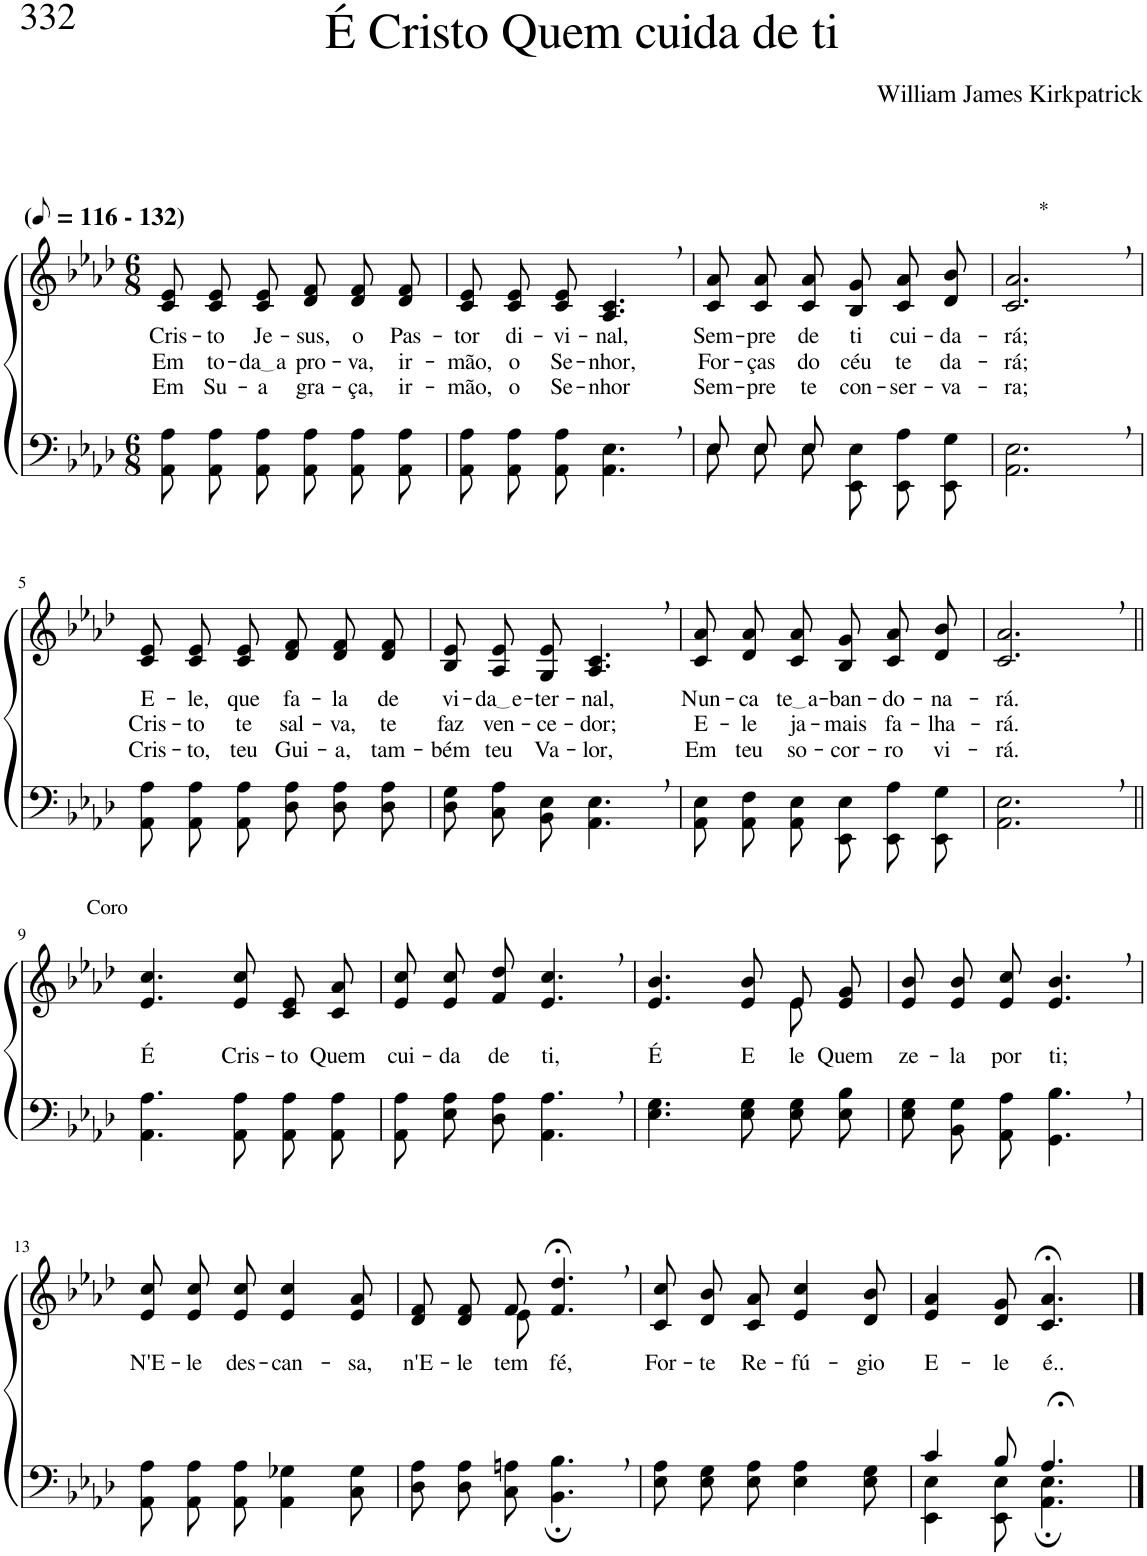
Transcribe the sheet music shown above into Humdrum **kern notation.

**kern	**kern	**text	**text	**text
*part2	*part1	*part1	*part1	*part1
*staff2	*staff1	*staff1	*staff1	*staff1
*I"Parte III e IV	*I"Parte I e II	*	*	*
*clefF4	*clefG2	*	*	*
*Trd-1c-2	*Trd-1c-2	*	*	*
*k[b-e-a-d-]	*k[b-e-a-d-]	*	*	*
*M6/8	*M6/8	*	*	*
*MM58	*MM58	*	*	*
=1	=1	=1	=1	=1
!	!LO:TX:a:B:t=(	!	!	!
!	!LO:TX:a:B:t=- 132)	!	!	!
!	!	!LO:LY:b	!LO:LY:b	!LO:LY:b
8AA-\ 8A-\L	8c/ 8e-/L	Cris-	Em	Em
!	!	!LO:LY:b	!LO:LY:b	!LO:LY:b
8AA-\ 8A-\	8c/ 8e-/	-to	to-	Su-
!	!	!LO:LY:b	!LO:LY:b	!LO:LY:b
8AA-\ 8A-\J	8c/ 8e-/J	Je-	da a	-a
!	!	!LO:LY:b	!LO:LY:b	!LO:LY:b
8AA-\ 8A-\L	8d-/ 8f/L	-sus,	pro-	gra-
!	!	!LO:LY:b	!LO:LY:b	!LO:LY:b
8AA-\ 8A-\	8d-/ 8f/	o	-va,	-ça,
!	!	!LO:LY:b	!LO:LY:b	!LO:LY:b
8AA-\ 8A-\J	8d-/ 8f/J	Pas-	ir-	ir-
=2	=2	=2	=2	=2
!	!	!LO:LY:b	!LO:LY:b	!LO:LY:b
8AA-\ 8A-\L	8c/ 8e-/L	-tor	-mão,	-mão,
!	!	!LO:LY:b	!LO:LY:b	!LO:LY:b
8AA-\ 8A-\	8c/ 8e-/	di-	o	o
!	!	!LO:LY:b	!LO:LY:b	!LO:LY:b
8AA-\ 8A-\J	8c/ 8e-/J	-vi-	Se-	Se-
!	!	!LO:LY:b	!LO:LY:b	!LO:LY:b
4.AA-\, 4.E-\,	4.A-/, 4.c/,	-nal,	-nhor,	-nhor
=3	=3	=3	=3	=3
*^	*	*	*	*
!	!	!	!LO:LY:b	!LO:LY:b	!LO:LY:b
8E-/L	8E-\L	8c/ 8a-/L	Sem-	For-	Sem-
!	!	!	!LO:LY:b	!LO:LY:b	!LO:LY:b
8E-/	8E-\	8c/ 8a-/	-pre	-ças	-pre
!	!	!	!LO:LY:b	!LO:LY:b	!LO:LY:b
8E-/J	8E-\J	8c/ 8a-/J	de	do	te
!	!	!	!LO:LY:b	!LO:LY:b	!LO:LY:b
4.ryy	8EE-/ 8E-/L	8B-/ 8g/L	ti	céu	con-
!	!	!	!LO:LY:b	!LO:LY:b	!LO:LY:b
.	8EE-/ 8A-/	8c/ 8a-/	cui-	te	-ser-
!	!	!	!LO:LY:b	!LO:LY:b	!LO:LY:b
.	8EE-/ 8G/J	8d-/ 8b-/J	-da-	da-	-va-
=4	=4	=4	=4	=4	=4
!	!	!LO:TX:a:t=*	!	!	!
!	!	!	!LO:LY:b	!LO:LY:b	!LO:LY:b
*v	*v	*	*	*	*
2.AA-\, 2.E-\,	2.c/, 2.a-/,	-rá;	-rá;	-ra;
!!LO:LB:g=z
=5	=5	=5	=5	=5
!	!	!LO:LY:b	!LO:LY:b	!LO:LY:b
8AA-\ 8A-\L	8c/ 8e-/L	E-	Cris-	Cris-
!	!	!LO:LY:b	!LO:LY:b	!LO:LY:b
8AA-\ 8A-\	8c/ 8e-/	-le,	-to	-to,
!	!	!LO:LY:b	!LO:LY:b	!LO:LY:b
8AA-\ 8A-\J	8c/ 8e-/J	que	te	teu
!	!	!LO:LY:b	!LO:LY:b	!LO:LY:b
8D-\ 8A-\L	8d-/ 8f/L	fa-	sal-	Gui-
!	!	!LO:LY:b	!LO:LY:b	!LO:LY:b
8D-\ 8A-\	8d-/ 8f/	-la	-va,	-a,
!	!	!LO:LY:b	!LO:LY:b	!LO:LY:b
8D-\ 8A-\J	8d-/ 8f/J	de	te	tam-
=6	=6	=6	=6	=6
!	!	!LO:LY:b	!LO:LY:b	!LO:LY:b
8D-\ 8G\L	8B-/ 8e-/L	vi-	faz	-bém
!	!	!LO:LY:b	!LO:LY:b	!LO:LY:b
8C\ 8A-\	8A-/ 8e-/	da e	ven-	teu
!	!	!LO:LY:b	!LO:LY:b	!LO:LY:b
8BB-\ 8E-\J	8G/ 8e-/J	-ter-	-ce-	Va-
!	!	!LO:LY:b	!LO:LY:b	!LO:LY:b
4.AA-\, 4.E-\,	4.A-/, 4.c/,	-nal,	-dor;	-lor,
=7	=7	=7	=7	=7
!	!	!LO:LY:b	!LO:LY:b	!LO:LY:b
8AA-/ 8E-/L	8c/ 8a-/L	Nun-	E-	Em
!	!	!LO:LY:b	!LO:LY:b	!LO:LY:b
8AA-/ 8F/	8d-/ 8a-/	-ca	-le	teu
!	!	!LO:LY:b	!LO:LY:b	!LO:LY:b
8AA-/ 8E-/J	8c/ 8a-/J	te a	ja-	so-
!	!	!LO:LY:b	!LO:LY:b	!LO:LY:b
8EE-/ 8E-/L	8B-/ 8g/L	-ban-	-mais	-cor-
!	!	!LO:LY:b	!LO:LY:b	!LO:LY:b
8EE-/ 8A-/	8c/ 8a-/	-do-	fa-	-ro
!	!	!LO:LY:b	!LO:LY:b	!LO:LY:b
8EE-/ 8G/J	8d-/ 8b-/J	-na-	-lha-	vi-
=8	=8	=8	=8	=8
!	!	!LO:LY:b	!LO:LY:b	!LO:LY:b
2.AA-\, 2.E-\,	2.c/, 2.a-/,	-rá.	-rá.	-rá.
!!LO:LB:g=z
=9||	=9||	=9||	=9||	=9||
!	!LO:TX:a:t=Coro	!	!	!
!	!	!LO:LY:b	!	!
4.AA-\ 4.A-\	4.e-/ 4.cc/	É	.	.
!	!	!LO:LY:b	!	!
8AA-\ 8A-\L	8e-/ 8cc/L	Cris-	.	.
!	!	!LO:LY:b	!	!
8AA-\ 8A-\	8c/ 8e-/	-to	.	.
!	!	!LO:LY:b	!	!
8AA-\ 8A-\J	8c/ 8a-/J	Quem	.	.
=10	=10	=10	=10	=10
!	!	!LO:LY:b	!	!
8AA-\ 8A-\L	8e-/ 8cc/L	cui-	.	.
!	!	!LO:LY:b	!	!
8E-\ 8A-\	8e-/ 8cc/	-da	.	.
!	!	!LO:LY:b	!	!
8D-\ 8A-\J	8f/ 8dd-/J	de	.	.
!	!	!LO:LY:b	!	!
4.AA-\, 4.A-\,	4.e-/, 4.cc/,	ti,	.	.
=11	=11	=11	=11	=11
!	!	!LO:LY:b	!	!
*	*^	*	*	*
4.E-\ 4.G\	4.e-/ 4.b-/	2ryy	É	.	.
!	!	!	!LO:LY:b	!	!
8E-\ 8G\L	8e-/ 8b-/L	.	E-	.	.
!	!	!	!LO:LY:b	!	!
8E-\ 8G\	8e-/	8e-\	-le	.	.
!	!	!	!LO:LY:b	!	!
8E-\ 8B-\J	8e-/ 8g/J	8ryy	Quem	.	.
=12	=12	=12	=12	=12	=12
!	!	!	!LO:LY:b	!	!
*	*v	*v	*	*	*
8E-\ 8G\L	8e-/ 8b-/L	ze-	.	.
!	!	!LO:LY:b	!	!
8BB-\ 8G\	8e-/ 8b-/	-la	.	.
!	!	!LO:LY:b	!	!
8AA-\ 8A-\J	8e-/ 8cc/J	por	.	.
!	!	!LO:LY:b	!	!
4.GG\, 4.B-\,	4.e-/, 4.b-/,	ti;	.	.
!!LO:LB:g=z
=13	=13	=13	=13	=13
!	!	!LO:LY:b	!	!
8AA-\ 8A-\L	8e-/ 8cc/L	N'E-	.	.
!	!	!LO:LY:b	!	!
8AA-\ 8A-\	8e-/ 8cc/	-le	.	.
!	!	!LO:LY:b	!	!
8AA-\ 8A-\J	8e-/ 8cc/J	des-	.	.
!	!	!LO:LY:b	!	!
4AA-\ 4G-X\	4e-/ 4cc/	-can-	.	.
!	!	!LO:LY:b	!	!
8C\ 8G-\	8e-/ 8a-/	-sa,	.	.
=14	=14	=14	=14	=14
!	!	!LO:LY:b	!	!
*	*^	*	*	*
8D-\ 8A-\L	8d-/ 8f/L	4ryy	n'E-	.	.
!	!	!	!LO:LY:b	!	!
8D-\ 8A-\	8d-/ 8f/	.	-le	.	.
!	!	!	!LO:LY:b	!	!
8C\ 8An\J	8f/J	8e-\	tem	.	.
!	!	!	!LO:LY:b	!	!
4.BB-\;, 4.B-\;,	4.f/;<, 4.dd-/;<,	4.ryy	fé,	.	.
=15	=15	=15	=15	=15	=15
!	!	!	!LO:LY:b	!	!
*	*v	*v	*	*	*
8E-\ 8A-\L	8c/ 8cc/L	For-	.	.
!	!	!LO:LY:b	!	!
8E-\ 8G\	8d-/ 8b-/	-te	.	.
!	!	!LO:LY:b	!	!
8E-\ 8A-\J	8c/ 8a-/J	Re-	.	.
!	!	!LO:LY:b	!	!
4E-\ 4A-\	4e-/ 4cc/	-fú-	.	.
!	!	!LO:LY:b	!	!
8E-\ 8G\	8d-/ 8b-/	-gio	.	.
=16	=16	=16	=16	=16
*^	*	*	*	*
!	!	!	!LO:LY:b	!	!
4c/	4EE-\ 4E-\	4e-/ 4a-/	E-	.	.
!	!	!	!LO:LY:b	!	!
8B-/	8EE-\ 8E-\	8d-/ 8g/	-le	.	.
!	!	!	!LO:LY:b	!	!
4.A-;</	4.AA-\; 4.E-\;	4.c/;< 4.a-/;<	é..	.	.
*v	*v	*	*	*	*
==	==	==	==	==
*-	*-	*-	*-	*-
